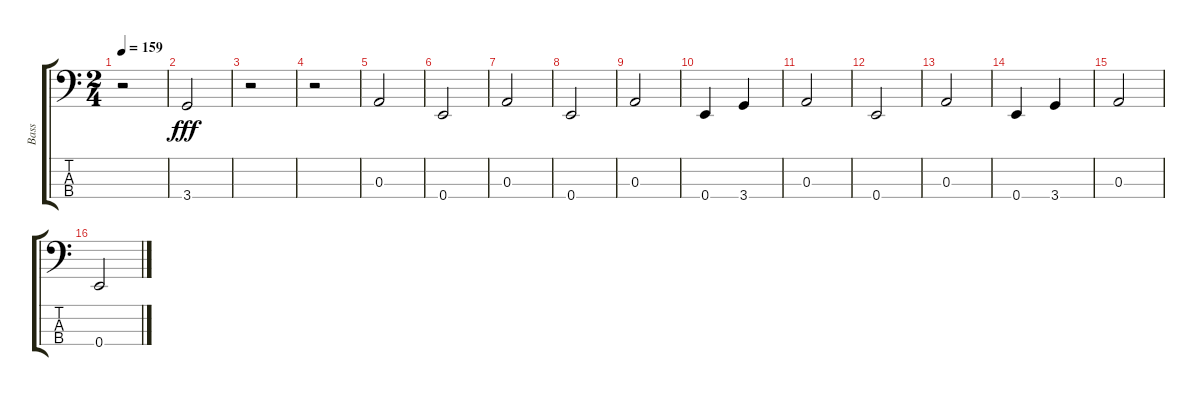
\track ("Bass" "Bass") {instrument acousticbass}
\staff {score tabs}
\tuning (G2 D2 A1 E1) {hide}
\ts (2 4)
\tempo 159
\clef f4
\ks c
r.2{dy fff} |
3.4.2 |
r.2 |
r.2 |
0.3.2 |
0.4.2 |
0.3.2 |
0.4.2 |
0.3.2 |
0.4.4 3.4.4 |
0.3.2 |
0.4.2 |
0.3.2 |
0.4.4 3.4.4 |
0.3.2 |
0.4.2
